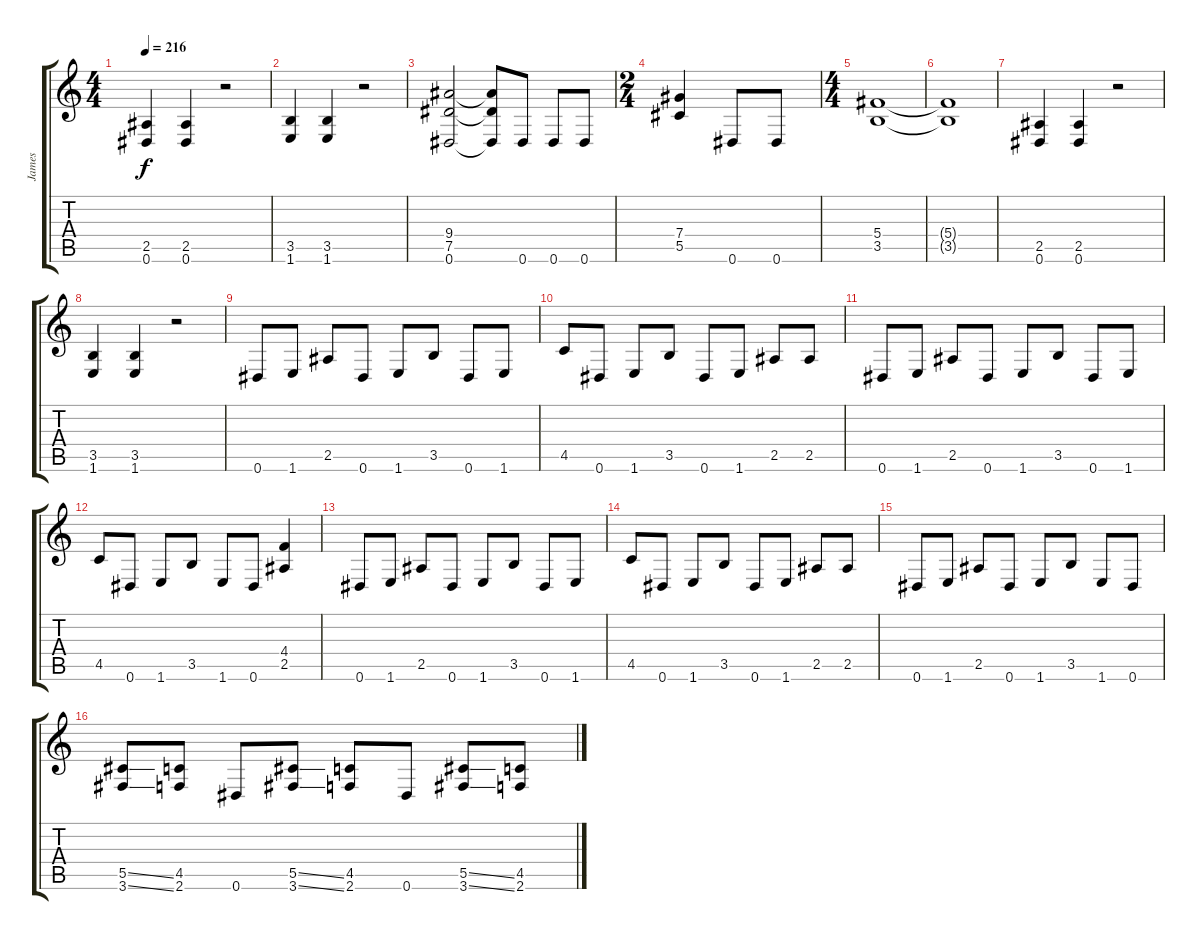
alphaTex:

\track ("James" "James") {instrument distortionguitar}
\staff {score tabs}
\tuning (Eb4 Bb3 Gb3 Db3 Ab2 Eb2) {hide}
\ts (4 4)
\tempo 216
\clef g2
\ks c
(2.5 0.6).4{dy f} (2.5 0.6).4 r.2 |
(3.5 1.6).4 (3.5 1.6).4 r.2 |
(9.4 7.5 0.6).2 (9.4{t} 7.5{t} 0.6{t}).8 0.6.8 0.6.8 0.6.8 |
\ts (2 4)
(7.4 5.5).4 0.6.8 0.6.8 |
\ts (4 4)
(5.4 3.5).1 |
(5.4{t} 3.5{t}).1 |
(2.5 0.6).4 (2.5 0.6).4 r.2 |
(3.5 1.6).4 (3.5 1.6).4 r.2 |
0.6.8 1.6.8 2.5.8 0.6.8 1.6.8 3.5.8 0.6.8 1.6.8 |
4.5.8 0.6.8 1.6.8 3.5.8 0.6.8 1.6.8 2.5.8 2.5.8 |
0.6.8 1.6.8 2.5.8 0.6.8 1.6.8 3.5.8 0.6.8 1.6.8 |
4.5.8 0.6.8 1.6.8 3.5.8 1.6.8 0.6.8 (4.4 2.5).4 |
0.6.8 1.6.8 2.5.8 0.6.8 1.6.8 3.5.8 0.6.8 1.6.8 |
4.5.8 0.6.8 1.6.8 3.5.8 0.6.8 1.6.8 2.5.8 2.5.8 |
0.6.8 1.6.8 2.5.8 0.6.8 1.6.8 3.5.8 1.6.8 0.6.8 |
(5.5{ss} 3.6{ss}).8 (4.5 2.6).8 0.6.8 (5.5{ss} 3.6{ss}).8 (4.5 2.6).8 0.6.8 (5.5{ss} 3.6{ss}).8 (4.5 2.6).8
